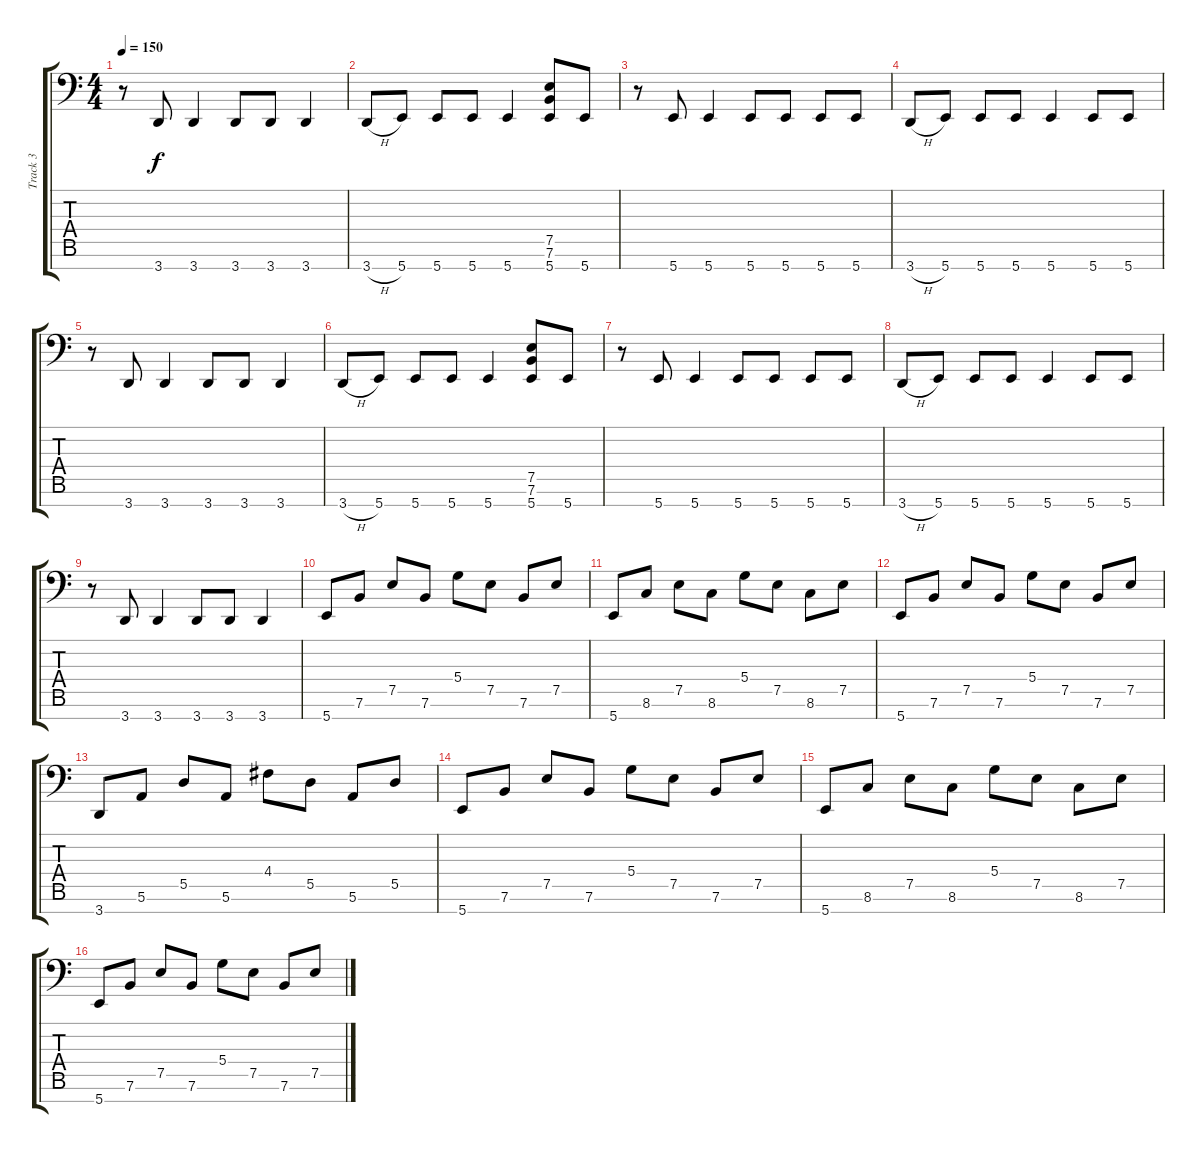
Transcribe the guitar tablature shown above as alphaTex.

\track ("Track 3" "Track 3") {instrument electricbasspick}
\staff {score tabs}
\tuning (E3 B2 G2 D2 A1 E1 B0) {hide}
\ts (4 4)
\tempo 150
\clef f4
\ks c
r.8{dy f} 3.7.8 3.7.4 3.7.8 3.7.8 3.7.4 |
3.7{h}.8 5.7.8 5.7.8 5.7.8 5.7.4 (7.5 7.6 5.7).8 5.7.8 |
r.8 5.7.8 5.7.4 5.7.8 5.7.8 5.7.8 5.7.8 |
3.7{h}.8 5.7.8 5.7.8 5.7.8 5.7.4 5.7.8 5.7.8 |
r.8 3.7.8 3.7.4 3.7.8 3.7.8 3.7.4 |
3.7{h}.8 5.7.8 5.7.8 5.7.8 5.7.4 (7.5 7.6 5.7).8 5.7.8 |
r.8 5.7.8 5.7.4 5.7.8 5.7.8 5.7.8 5.7.8 |
3.7{h}.8 5.7.8 5.7.8 5.7.8 5.7.4 5.7.8 5.7.8 |
r.8 3.7.8 3.7.4 3.7.8 3.7.8 3.7.4 |
5.7.8 7.6.8 7.5.8 7.6.8 5.4.8 7.5.8 7.6.8 7.5.8 |
5.7.8 8.6.8 7.5.8 8.6.8 5.4.8 7.5.8 8.6.8 7.5.8 |
5.7.8 7.6.8 7.5.8 7.6.8 5.4.8 7.5.8 7.6.8 7.5.8 |
3.7.8 5.6.8 5.5.8 5.6.8 4.4.8 5.5.8 5.6.8 5.5.8 |
5.7.8 7.6.8 7.5.8 7.6.8 5.4.8 7.5.8 7.6.8 7.5.8 |
5.7.8 8.6.8 7.5.8 8.6.8 5.4.8 7.5.8 8.6.8 7.5.8 |
5.7.8 7.6.8 7.5.8 7.6.8 5.4.8 7.5.8 7.6.8 7.5.8
